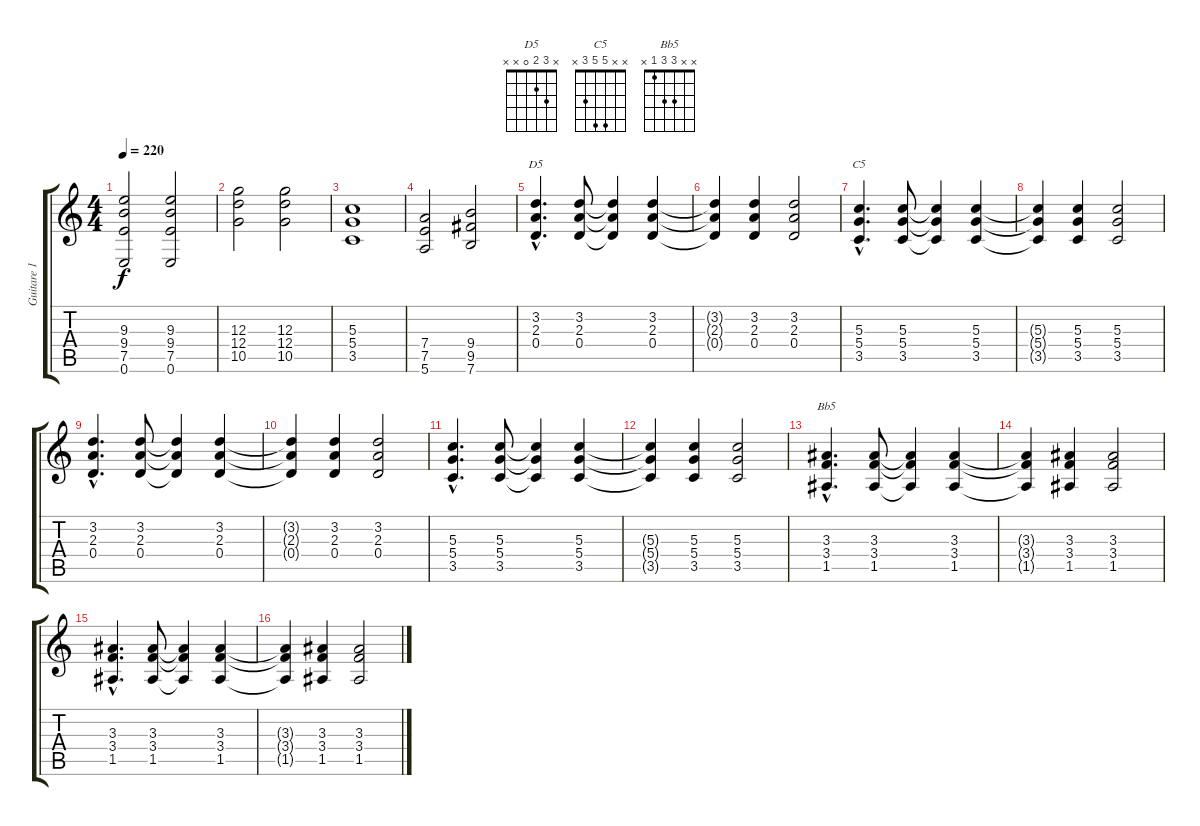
\track ("Guitare 1" "Guitare 1") {instrument distortionguitar}
\staff {score tabs}
\tuning (E4 B3 G3 D3 A2 E2) {hide}
\chord ("D5" x 3 2 0 x x)
\chord ("C5" x x 5 5 3 x)
\chord ("Bb5" x x 3 3 1 x)
\ts (4 4)
\tempo 220
\clef g2
\ks c
(9.3 9.4 7.5 0.6).2{dy f} (9.3 9.4 7.5 0.6).2 |
(12.3 12.4 10.5).2 (12.3 12.4 10.5).2 |
(5.3 5.4 3.5).1 |
(7.4 7.5 5.6).2 (9.4 9.5 7.6).2 |
(3.2{hac} 2.3{hac} 0.4{hac}).4{d ch "D5"} (3.2 2.3 0.4).8 (3.2{t} 2.3{t} 0.4{t}).4 (3.2 2.3 0.4).4 |
(3.2{t} 2.3{t} 0.4{t}).4 (3.2 2.3 0.4).4 (3.2 2.3 0.4).2 |
(5.3{hac} 5.4{hac} 3.5{hac}).4{d ch "C5"} (5.3 5.4 3.5).8 (5.3{t} 5.4{t} 3.5{t}).4 (5.3 5.4 3.5).4 |
(5.3{t} 5.4{t} 3.5{t}).4 (5.3 5.4 3.5).4 (5.3 5.4 3.5).2 |
(3.2{hac} 2.3{hac} 0.4{hac}).4{d} (3.2 2.3 0.4).8 (3.2{t} 2.3{t} 0.4{t}).4 (3.2 2.3 0.4).4 |
(3.2{t} 2.3{t} 0.4{t}).4 (3.2 2.3 0.4).4 (3.2 2.3 0.4).2 |
(5.3{hac} 5.4{hac} 3.5{hac}).4{d} (5.3 5.4 3.5).8 (5.3{t} 5.4{t} 3.5{t}).4 (5.3 5.4 3.5).4 |
(5.3{t} 5.4{t} 3.5{t}).4 (5.3 5.4 3.5).4 (5.3 5.4 3.5).2 |
(3.3{hac} 3.4{hac} 1.5{hac}).4{d ch "Bb5"} (3.3 3.4 1.5).8 (3.3{t} 3.4{t} 1.5{t}).4 (3.3 3.4 1.5).4 |
(3.3{t} 3.4{t} 1.5{t}).4 (3.3 3.4 1.5).4 (3.3 3.4 1.5).2 |
(3.3{hac} 3.4{hac} 1.5{hac}).4{d} (3.3 3.4 1.5).8 (3.3{t} 3.4{t} 1.5{t}).4 (3.3 3.4 1.5).4 |
(3.3{t} 3.4{t} 1.5{t}).4 (3.3 3.4 1.5).4 (3.3 3.4 1.5).2
